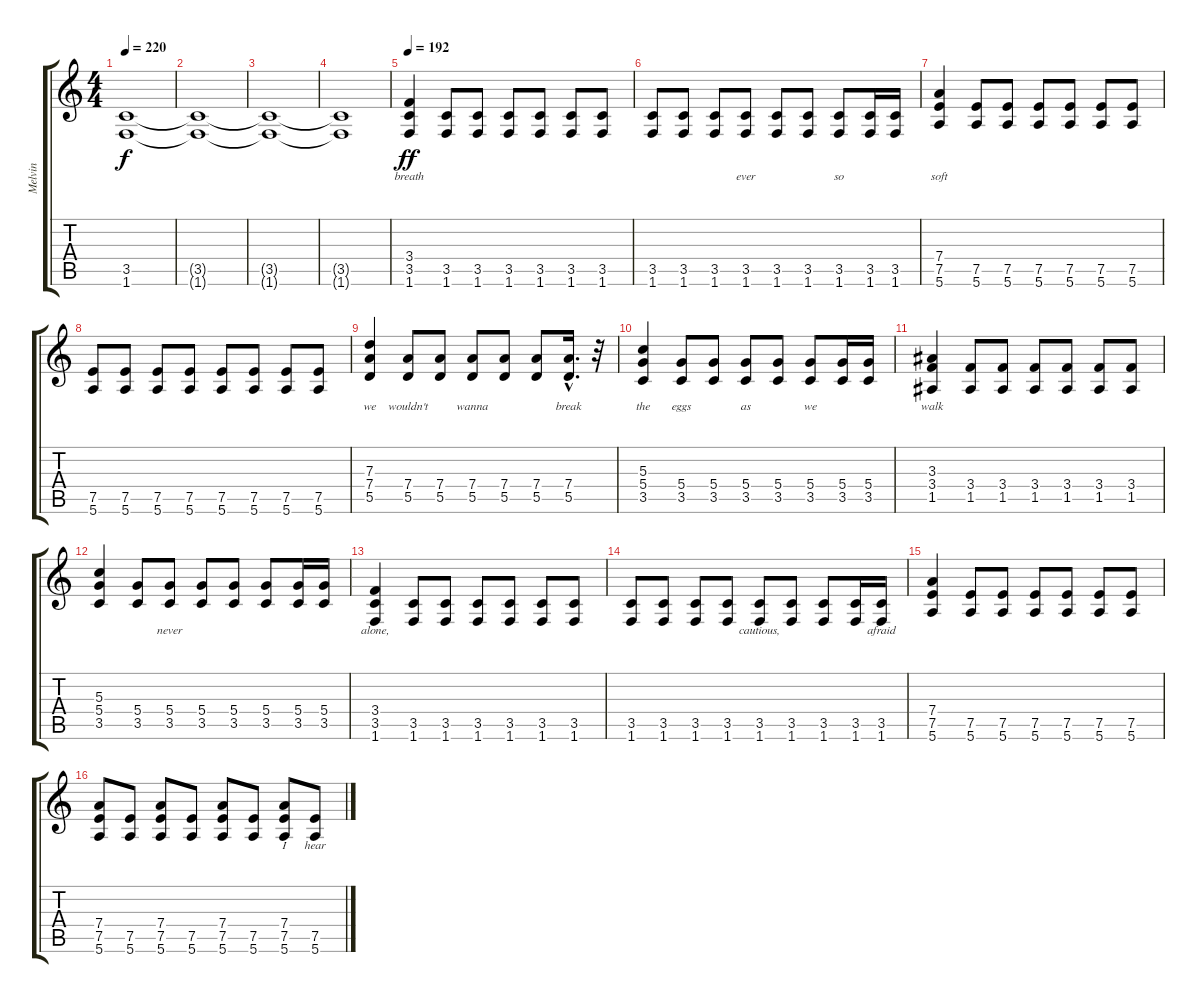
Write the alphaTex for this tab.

\track ("Melvin" "Melvin") {instrument overdrivenguitar}
\staff {score tabs}
\tuning (E4 B3 G3 D3 A2 E2) {hide}
\ts (4 4)
\tempo 220
\clef g2
\ks c
(3.5 1.6).1{dy f} |
(3.5{t} 1.6{t}).1 |
(3.5{t} 1.6{t}).1 |
(3.5{t} 1.6{t}).1 |
\tempo 192
(3.4 3.5 1.6).4{lyrics (0 "breath") lyrics (1 "") lyrics (2 "") lyrics (3 "") lyrics (4 "") dy ff} (3.5 1.6).8{lyrics (0 "") lyrics (1 "") lyrics (2 "") lyrics (3 "") lyrics (4 "")} (3.5 1.6).8{lyrics (0 "") lyrics (1 "") lyrics (2 "") lyrics (3 "") lyrics (4 "")} (3.5 1.6).8{lyrics (0 "") lyrics (1 "") lyrics (2 "") lyrics (3 "") lyrics (4 "")} (3.5 1.6).8{lyrics (0 "") lyrics (1 "") lyrics (2 "") lyrics (3 "") lyrics (4 "")} (3.5 1.6).8{lyrics (0 "") lyrics (1 "") lyrics (2 "") lyrics (3 "") lyrics (4 "")} (3.5 1.6).8{lyrics (0 "") lyrics (1 "") lyrics (2 "") lyrics (3 "") lyrics (4 "")} |
(3.5 1.6).8{lyrics (0 "") lyrics (1 "") lyrics (2 "") lyrics (3 "") lyrics (4 "")} (3.5 1.6).8{lyrics (0 "") lyrics (1 "") lyrics (2 "") lyrics (3 "") lyrics (4 "")} (3.5 1.6).8{lyrics (0 "") lyrics (1 "") lyrics (2 "") lyrics (3 "") lyrics (4 "")} (3.5 1.6).8{lyrics (0 "ever") lyrics (1 "") lyrics (2 "") lyrics (3 "") lyrics (4 "")} (3.5 1.6).8{lyrics (0 "") lyrics (1 "") lyrics (2 "") lyrics (3 "") lyrics (4 "")} (3.5 1.6).8{lyrics (0 "") lyrics (1 "") lyrics (2 "") lyrics (3 "") lyrics (4 "")} (3.5 1.6).8{lyrics (0 "so") lyrics (1 "") lyrics (2 "") lyrics (3 "") lyrics (4 "")} (3.5 1.6).16{lyrics (0 "") lyrics (1 "") lyrics (2 "") lyrics (3 "") lyrics (4 "")} (3.5 1.6).16{lyrics (0 "") lyrics (1 "") lyrics (2 "") lyrics (3 "") lyrics (4 "")} |
(7.4 7.5 5.6).4{lyrics (0 "soft") lyrics (1 "") lyrics (2 "") lyrics (3 "") lyrics (4 "")} (7.5 5.6).8{lyrics (0 "") lyrics (1 "") lyrics (2 "") lyrics (3 "") lyrics (4 "")} (7.5 5.6).8{lyrics (0 "") lyrics (1 "") lyrics (2 "") lyrics (3 "") lyrics (4 "")} (7.5 5.6).8{lyrics (0 "") lyrics (1 "") lyrics (2 "") lyrics (3 "") lyrics (4 "")} (7.5 5.6).8{lyrics (0 "") lyrics (1 "") lyrics (2 "") lyrics (3 "") lyrics (4 "")} (7.5 5.6).8{lyrics (0 "") lyrics (1 "") lyrics (2 "") lyrics (3 "") lyrics (4 "")} (7.5 5.6).8{lyrics (0 "") lyrics (1 "") lyrics (2 "") lyrics (3 "") lyrics (4 "")} |
(7.5 5.6).8{lyrics (0 "") lyrics (1 "") lyrics (2 "") lyrics (3 "") lyrics (4 "")} (7.5 5.6).8{lyrics (0 "") lyrics (1 "") lyrics (2 "") lyrics (3 "") lyrics (4 "")} (7.5 5.6).8{lyrics (0 "") lyrics (1 "") lyrics (2 "") lyrics (3 "") lyrics (4 "")} (7.5 5.6).8{lyrics (0 "") lyrics (1 "") lyrics (2 "") lyrics (3 "") lyrics (4 "")} (7.5 5.6).8{lyrics (0 "") lyrics (1 "") lyrics (2 "") lyrics (3 "") lyrics (4 "")} (7.5 5.6).8{lyrics (0 "") lyrics (1 "") lyrics (2 "") lyrics (3 "") lyrics (4 "")} (7.5 5.6).8{lyrics (0 "") lyrics (1 "") lyrics (2 "") lyrics (3 "") lyrics (4 "")} (7.5 5.6).8{lyrics (0 "") lyrics (1 "") lyrics (2 "") lyrics (3 "") lyrics (4 "")} |
(7.3 7.4 5.5).4{lyrics (0 "we") lyrics (1 "") lyrics (2 "") lyrics (3 "") lyrics (4 "")} (7.4 5.5).8{lyrics (0 "wouldn't") lyrics (1 "") lyrics (2 "") lyrics (3 "") lyrics (4 "")} (7.4 5.5).8{lyrics (0 "") lyrics (1 "") lyrics (2 "") lyrics (3 "") lyrics (4 "")} (7.4 5.5).8{lyrics (0 "wanna") lyrics (1 "") lyrics (2 "") lyrics (3 "") lyrics (4 "")} (7.4 5.5).8{lyrics (0 "") lyrics (1 "") lyrics (2 "") lyrics (3 "") lyrics (4 "")} (7.4 5.5).8{lyrics (0 "") lyrics (1 "") lyrics (2 "") lyrics (3 "") lyrics (4 "")} (7.4{hac} 5.5{hac}).16{d lyrics (0 "break") lyrics (1 "") lyrics (2 "") lyrics (3 "") lyrics (4 "")} r.32 |
(5.3 5.4 3.5).4{lyrics (0 "the") lyrics (1 "") lyrics (2 "") lyrics (3 "") lyrics (4 "")} (5.4 3.5).8{lyrics (0 "eggs") lyrics (1 "") lyrics (2 "") lyrics (3 "") lyrics (4 "")} (5.4 3.5).8{lyrics (0 "") lyrics (1 "") lyrics (2 "") lyrics (3 "") lyrics (4 "")} (5.4 3.5).8{lyrics (0 "as") lyrics (1 "") lyrics (2 "") lyrics (3 "") lyrics (4 "")} (5.4 3.5).8{lyrics (0 "") lyrics (1 "") lyrics (2 "") lyrics (3 "") lyrics (4 "")} (5.4 3.5).8{lyrics (0 "we") lyrics (1 "") lyrics (2 "") lyrics (3 "") lyrics (4 "")} (5.4 3.5).16{lyrics (0 "") lyrics (1 "") lyrics (2 "") lyrics (3 "") lyrics (4 "")} (5.4 3.5).16{lyrics (0 "") lyrics (1 "") lyrics (2 "") lyrics (3 "") lyrics (4 "")} |
(3.3 3.4 1.5).4{lyrics (0 "walk") lyrics (1 "") lyrics (2 "") lyrics (3 "") lyrics (4 "")} (3.4 1.5).8{lyrics (0 "") lyrics (1 "") lyrics (2 "") lyrics (3 "") lyrics (4 "")} (3.4 1.5).8{lyrics (0 "") lyrics (1 "") lyrics (2 "") lyrics (3 "") lyrics (4 "")} (3.4 1.5).8{lyrics (0 "") lyrics (1 "") lyrics (2 "") lyrics (3 "") lyrics (4 "")} (3.4 1.5).8{lyrics (0 "") lyrics (1 "") lyrics (2 "") lyrics (3 "") lyrics (4 "")} (3.4 1.5).8{lyrics (0 "") lyrics (1 "") lyrics (2 "") lyrics (3 "") lyrics (4 "")} (3.4 1.5).8{lyrics (0 "") lyrics (1 "") lyrics (2 "") lyrics (3 "") lyrics (4 "")} |
(5.3 5.4 3.5).4{lyrics (0 "") lyrics (1 "") lyrics (2 "") lyrics (3 "") lyrics (4 "")} (5.4 3.5).8{lyrics (0 "") lyrics (1 "") lyrics (2 "") lyrics (3 "") lyrics (4 "")} (5.4 3.5).8{lyrics (0 "never") lyrics (1 "") lyrics (2 "") lyrics (3 "") lyrics (4 "")} (5.4 3.5).8{lyrics (0 "") lyrics (1 "") lyrics (2 "") lyrics (3 "") lyrics (4 "")} (5.4 3.5).8{lyrics (0 "") lyrics (1 "") lyrics (2 "") lyrics (3 "") lyrics (4 "")} (5.4 3.5).8{lyrics (0 "") lyrics (1 "") lyrics (2 "") lyrics (3 "") lyrics (4 "")} (5.4 3.5).16{lyrics (0 "") lyrics (1 "") lyrics (2 "") lyrics (3 "") lyrics (4 "")} (5.4 3.5).16{lyrics (0 "") lyrics (1 "") lyrics (2 "") lyrics (3 "") lyrics (4 "")} |
(3.4 3.5 1.6).4{lyrics (0 "alone,") lyrics (1 "") lyrics (2 "") lyrics (3 "") lyrics (4 "")} (3.5 1.6).8{lyrics (0 "") lyrics (1 "") lyrics (2 "") lyrics (3 "") lyrics (4 "")} (3.5 1.6).8{lyrics (0 "") lyrics (1 "") lyrics (2 "") lyrics (3 "") lyrics (4 "")} (3.5 1.6).8{lyrics (0 "") lyrics (1 "") lyrics (2 "") lyrics (3 "") lyrics (4 "")} (3.5 1.6).8{lyrics (0 "") lyrics (1 "") lyrics (2 "") lyrics (3 "") lyrics (4 "")} (3.5 1.6).8{lyrics (0 "") lyrics (1 "") lyrics (2 "") lyrics (3 "") lyrics (4 "")} (3.5 1.6).8{lyrics (0 "") lyrics (1 "") lyrics (2 "") lyrics (3 "") lyrics (4 "")} |
(3.5 1.6).8{lyrics (0 "") lyrics (1 "") lyrics (2 "") lyrics (3 "") lyrics (4 "")} (3.5 1.6).8{lyrics (0 "") lyrics (1 "") lyrics (2 "") lyrics (3 "") lyrics (4 "")} (3.5 1.6).8{lyrics (0 "") lyrics (1 "") lyrics (2 "") lyrics (3 "") lyrics (4 "")} (3.5 1.6).8{lyrics (0 "") lyrics (1 "") lyrics (2 "") lyrics (3 "") lyrics (4 "")} (3.5 1.6).8{lyrics (0 "cautious,") lyrics (1 "") lyrics (2 "") lyrics (3 "") lyrics (4 "")} (3.5 1.6).8{lyrics (0 "") lyrics (1 "") lyrics (2 "") lyrics (3 "") lyrics (4 "")} (3.5 1.6).8{lyrics (0 "") lyrics (1 "") lyrics (2 "") lyrics (3 "") lyrics (4 "")} (3.5 1.6).16{lyrics (0 "") lyrics (1 "") lyrics (2 "") lyrics (3 "") lyrics (4 "")} (3.5 1.6).16{lyrics (0 "afraid") lyrics (1 "") lyrics (2 "") lyrics (3 "") lyrics (4 "")} |
(7.4 7.5 5.6).4{lyrics (0 "") lyrics (1 "") lyrics (2 "") lyrics (3 "") lyrics (4 "")} (7.5 5.6).8{lyrics (0 "") lyrics (1 "") lyrics (2 "") lyrics (3 "") lyrics (4 "")} (7.5 5.6).8{lyrics (0 "") lyrics (1 "") lyrics (2 "") lyrics (3 "") lyrics (4 "")} (7.5 5.6).8{lyrics (0 "") lyrics (1 "") lyrics (2 "") lyrics (3 "") lyrics (4 "")} (7.5 5.6).8{lyrics (0 "") lyrics (1 "") lyrics (2 "") lyrics (3 "") lyrics (4 "")} (7.5 5.6).8{lyrics (0 "") lyrics (1 "") lyrics (2 "") lyrics (3 "") lyrics (4 "")} (7.5 5.6).8{lyrics (0 "") lyrics (1 "") lyrics (2 "") lyrics (3 "") lyrics (4 "")} |
(7.4 7.5 5.6).8{lyrics (0 "") lyrics (1 "") lyrics (2 "") lyrics (3 "") lyrics (4 "")} (7.5 5.6).8{lyrics (0 "") lyrics (1 "") lyrics (2 "") lyrics (3 "") lyrics (4 "")} (7.4 7.5 5.6).8{lyrics (0 "") lyrics (1 "") lyrics (2 "") lyrics (3 "") lyrics (4 "")} (7.5 5.6).8{lyrics (0 "") lyrics (1 "") lyrics (2 "") lyrics (3 "") lyrics (4 "")} (7.4 7.5 5.6).8{lyrics (0 "") lyrics (1 "") lyrics (2 "") lyrics (3 "") lyrics (4 "")} (7.5 5.6).8{lyrics (0 "") lyrics (1 "") lyrics (2 "") lyrics (3 "") lyrics (4 "")} (7.4 7.5 5.6).8{lyrics (0 "I") lyrics (1 "") lyrics (2 "") lyrics (3 "") lyrics (4 "")} (7.5 5.6).8{lyrics (0 "hear") lyrics (1 "") lyrics (2 "") lyrics (3 "") lyrics (4 "")}
